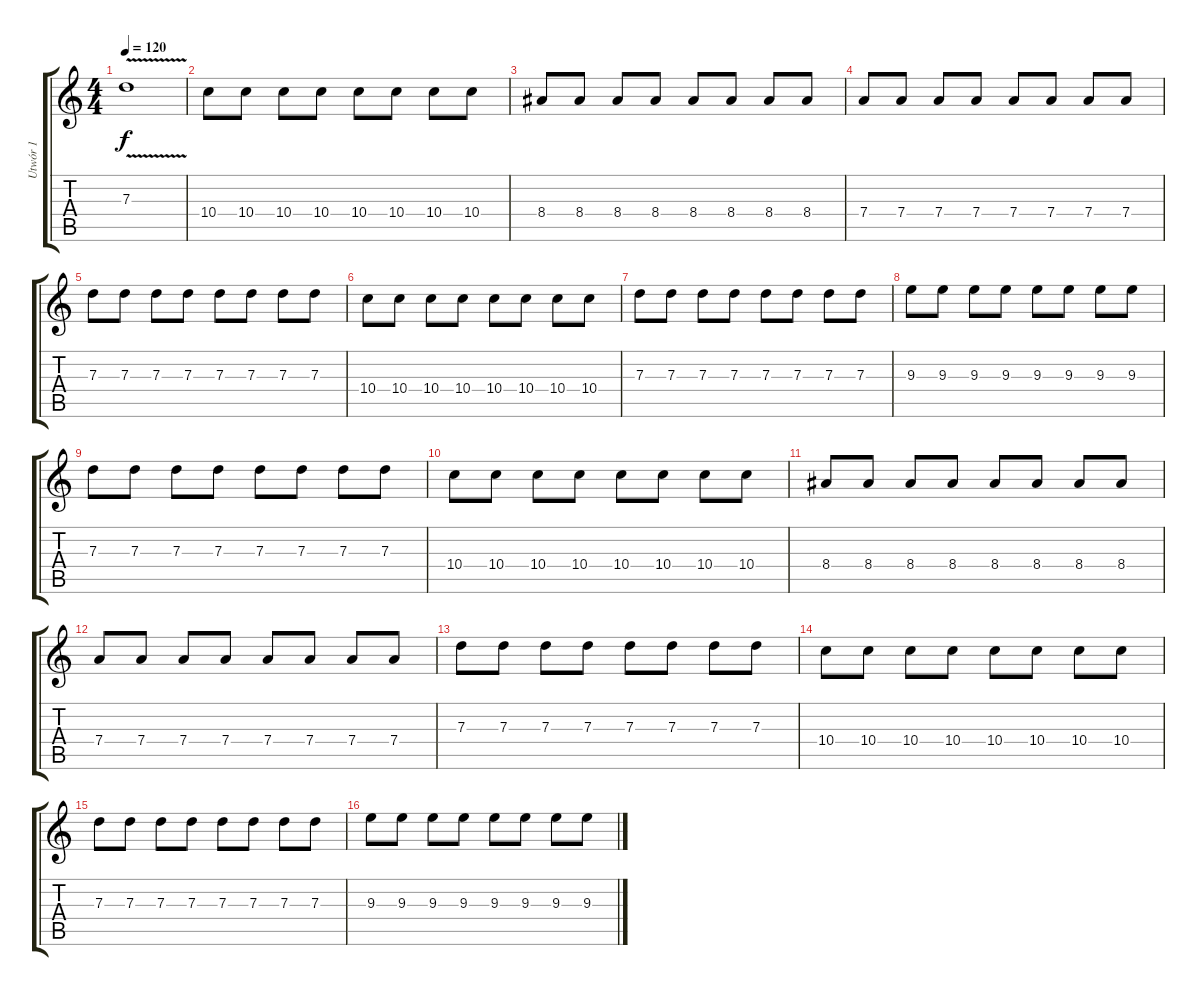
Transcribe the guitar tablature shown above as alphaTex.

\track ("Utwór 1" "Utwór 1") {instrument overdrivenguitar}
\staff {score tabs}
\tuning (E4 B3 G3 D3 A2 E2) {hide}
\ts (4 4)
\tempo 120
\clef g2
\ks c
7.3{v}.1{dy f} |
10.4.8 10.4.8 10.4.8 10.4.8 10.4.8 10.4.8 10.4.8 10.4.8 |
8.4.8 8.4.8 8.4.8 8.4.8 8.4.8 8.4.8 8.4.8 8.4.8 |
7.4.8 7.4.8 7.4.8 7.4.8 7.4.8 7.4.8 7.4.8 7.4.8 |
7.3.8 7.3.8 7.3.8 7.3.8 7.3.8 7.3.8 7.3.8 7.3.8 |
10.4.8 10.4.8 10.4.8 10.4.8 10.4.8 10.4.8 10.4.8 10.4.8 |
7.3.8 7.3.8 7.3.8 7.3.8 7.3.8 7.3.8 7.3.8 7.3.8 |
9.3.8 9.3.8 9.3.8 9.3.8 9.3.8 9.3.8 9.3.8 9.3.8 |
7.3.8 7.3.8 7.3.8 7.3.8 7.3.8 7.3.8 7.3.8 7.3.8 |
10.4.8 10.4.8 10.4.8 10.4.8 10.4.8 10.4.8 10.4.8 10.4.8 |
8.4.8 8.4.8 8.4.8 8.4.8 8.4.8 8.4.8 8.4.8 8.4.8 |
7.4.8 7.4.8 7.4.8 7.4.8 7.4.8 7.4.8 7.4.8 7.4.8 |
7.3.8 7.3.8 7.3.8 7.3.8 7.3.8 7.3.8 7.3.8 7.3.8 |
10.4.8 10.4.8 10.4.8 10.4.8 10.4.8 10.4.8 10.4.8 10.4.8 |
7.3.8 7.3.8 7.3.8 7.3.8 7.3.8 7.3.8 7.3.8 7.3.8 |
9.3.8 9.3.8 9.3.8 9.3.8 9.3.8 9.3.8 9.3.8 9.3.8
